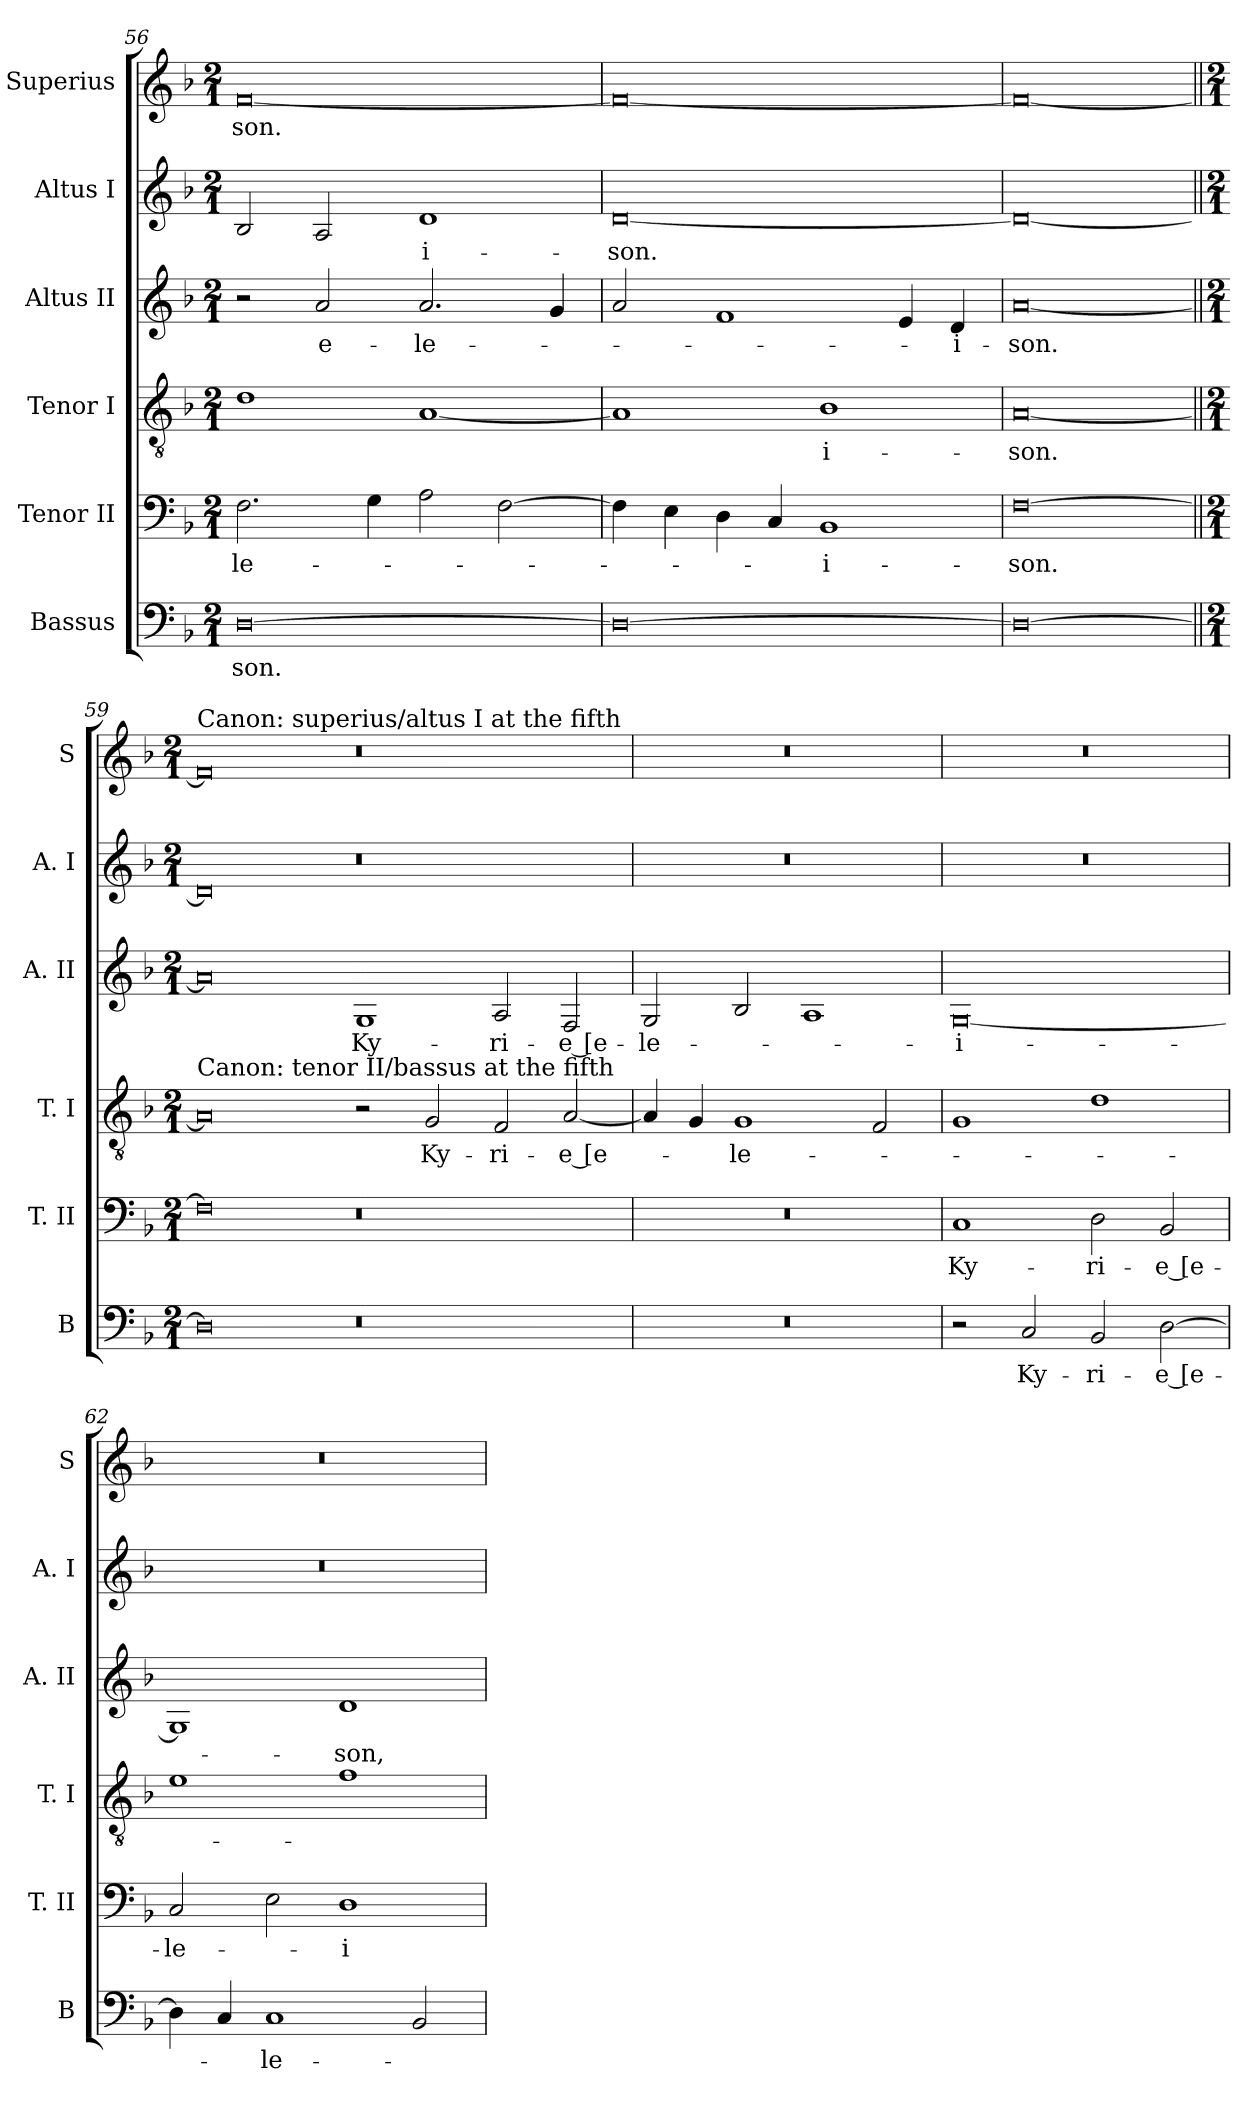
**kern	**text	**kern	**text	**kern	**text	**kern	**text	**kern	**text	**kern	**text
*part6	*part6	*part5	*part5	*part4	*part4	*part3	*part3	*part2	*part2	*part1	*part1
*staff6	*staff6	*staff5	*staff5	*staff4	*staff4	*staff3	*staff3	*staff2	*staff2	*staff1	*staff1
*I"Bassus	*	*I"Tenor II	*	*I"Tenor I	*	*I"Altus II	*	*I"Altus I	*	*I"Superius	*
*I'B	*	*I'T. II	*	*I'T. I	*	*I'A. II	*	*I'A. I	*	*I'S	*
*clefF4	*	*clefF4	*	*clefGv2	*	*clefG2	*	*clefG2	*	*clefG2	*
*k[b-]	*	*k[b-]	*	*k[b-]	*	*k[b-]	*	*k[b-]	*	*k[b-]	*
*F:	*	*F:	*	*F:	*	*F:	*	*F:	*	*F:	*
*M2/1	*	*M2/1	*	*M2/1	*	*M2/1	*	*M2/1	*	*M2/1	*
=56	=56	=56	=56	=56	=56	=56	=56	=56	=56	=56	=56
[0D	-son.	2.F	-le-	1d	.	2r	.	2B-	.	[0f	-son.
.	.	.	.	.	.	2a	e-	2A	.	.	.
.	.	4G	.	.	.	.	.	.	.	.	.
.	.	2A	.	[1A	.	2.a	-le-	1d	-i-	.	.
.	.	[2F	.	.	.	.	.	.	.	.	.
.	.	.	.	.	.	4g	.	.	.	.	.
=57	=57	=57	=57	=57	=57	=57	=57	=57	=57	=57	=57
0D_	.	4F]	.	1A]	.	2a	.	[0d	-son.	0f_	.
.	.	4E	.	.	.	.	.	.	.	.	.
.	.	4D	.	.	.	1f	.	.	.	.	.
.	.	4C	.	.	.	.	.	.	.	.	.
.	.	1BB-	-i-	1B-	-i-	.	.	.	.	.	.
.	.	.	.	.	.	4e	.	.	.	.	.
.	.	.	.	.	.	4d	-i-	.	.	.	.
=58	=58	=58	=58	=58	=58	=58	=58	=58	=58	=58	=58
0D_	.	[0F	-son.	[0A	-son.	[0a	-son.	0d_	.	0f_	.
=59||	=59||	=59||	=59||	=59||	=59||	=59||	=59||	=59||	=59||	=59||	=59||
*M2/1	*	*M2/1	*	*M2/1	*	*M2/1	*	*M2/1	*	*M2/1	*
!	!	!	!	!	!	!	!	!	!	!LO:TX:a:t=Canon&colon; superius/altus I at the fifth	!
!	!	!	!	!LO:TX:a:t=Canon&colon; tenor II/bassus at the fifth	!	!	!	!	!	!	!
0D]	.	0F]	.	0A]	.	0a]	.	0d]	.	0f]	.
0r	.	0r	.	2r	.	1G	Ky-	0r	.	0r	.
.	.	.	.	2G	Ky-	.	.	.	.	.	.
.	.	.	.	2F	-ri-	2A	-ri-	.	.	.	.
.	.	.	.	[2A	-e [e-	2F	-e [e-	.	.	.	.
=60	=60	=60	=60	=60	=60	=60	=60	=60	=60	=60	=60
0r	.	0r	.	4A]	.	2G	-le-	0r	.	0r	.
.	.	.	.	4G	.	.	.	.	.	.	.
.	.	.	.	1G	-le-	2B-	.	.	.	.	.
.	.	.	.	.	.	1A	.	.	.	.	.
.	.	.	.	2F	.	.	.	.	.	.	.
=61	=61	=61	=61	=61	=61	=61	=61	=61	=61	=61	=61
2r	.	1C	Ky-	1G	.	[0G	-i-	0r	.	0r	.
2C	Ky-	.	.	.	.	.	.	.	.	.	.
2BB-	-ri-	2D	-ri-	1d	.	.	.	.	.	.	.
[2D	-e [e-	2BB-	-e [e-	.	.	.	.	.	.	.	.
=62	=62	=62	=62	=62	=62	=62	=62	=62	=62	=62	=62
4D]	.	2C	-le-	1e	.	1G]	.	0r	.	0r	.
4C	.	.	.	.	.	.	.	.	.	.	.
1C	-le-	2E	.	.	.	.	.	.	.	.	.
.	.	1D	-i-	1f	.	1d	-son,	.	.	.	.
2BB-	.	.	.	.	.	.	.	.	.	.	.
=	=	=	=	=	=	=	=	=	=	=	=
*-	*-	*-	*-	*-	*-	*-	*-	*-	*-	*-	*-
